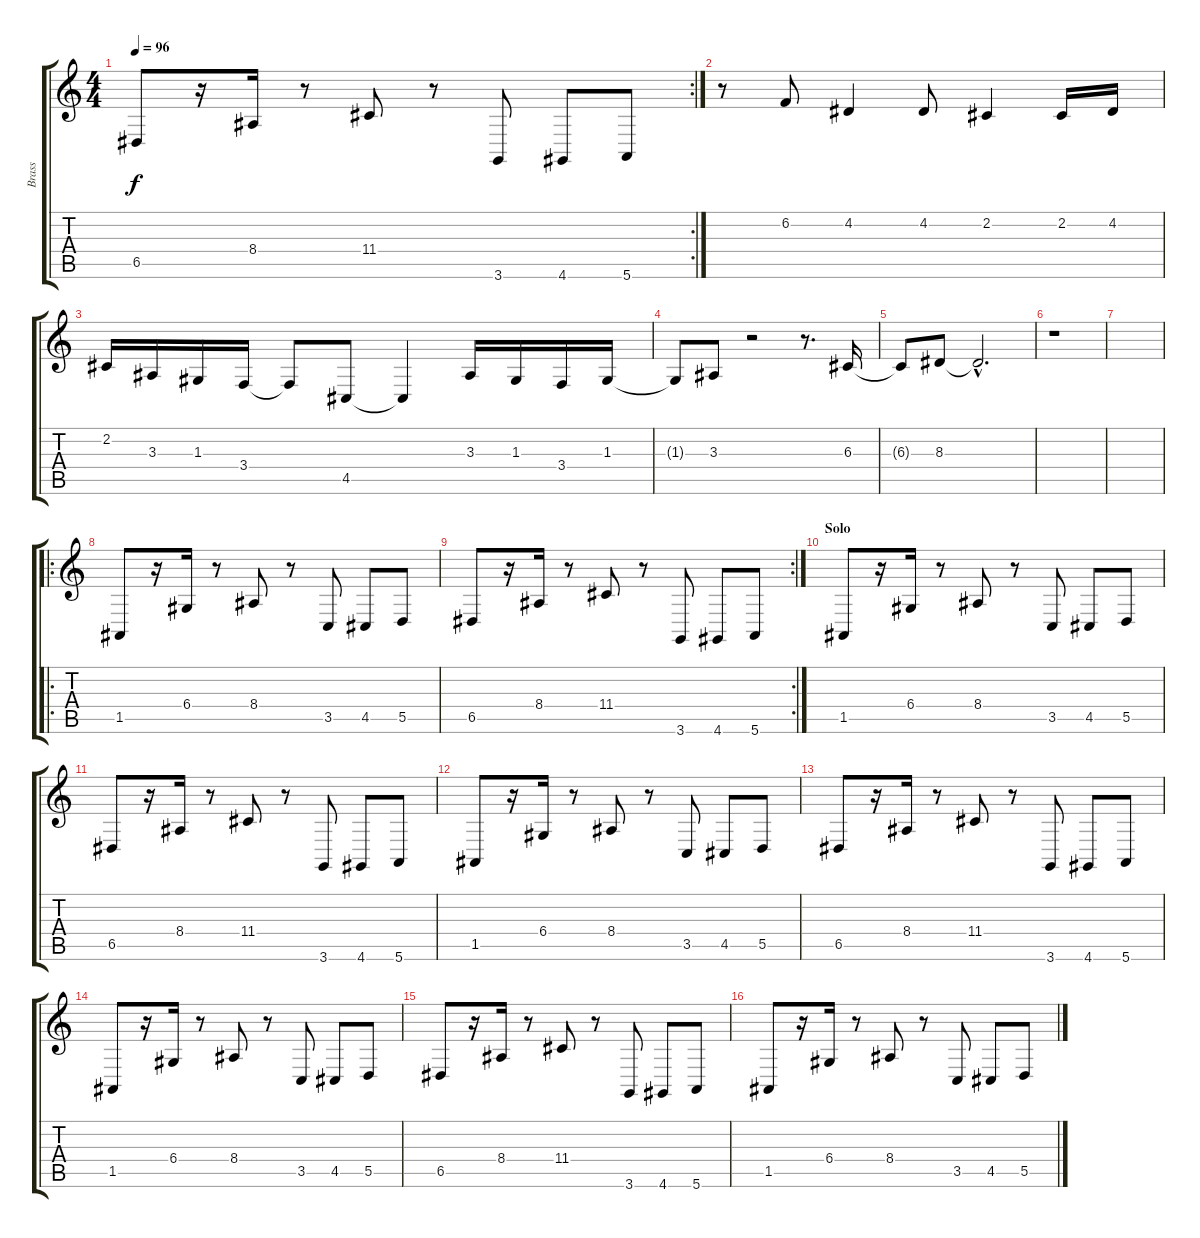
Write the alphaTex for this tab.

\track ("Brass" "Brass") {instrument brasssection}
\staff {score tabs}
\tuning (E4 B3 G3 D3 A2 E2) {hide}
\rc 2
\ts (4 4)
\tempo 96
\clef g2
\ks c
6.5.8{dy f} r.16 8.4.16 r.8 11.4.8 r.8 3.6.8 4.6.8 5.6.8 |
r.8{volume 6} 6.2.8 4.2.4 4.2.8 2.2.4 2.2.16 4.2.16 |
2.2.16 3.3.16 1.3.16 3.4.16 3.4{t}.8 4.5.8 4.5{t}.4 3.3.16 1.3.16 3.4.16 1.3.16 |
1.3{t}.8 3.3.8 r.2 r.8{d} 6.3.16 |
6.3{t}.8 8.3.8 8.3{hac t}.2{d} |
r.1 |
|
\ro
1.5.8 r.16 6.4.16 r.8 8.4.8 r.8 3.5.8 4.5.8 5.5.8 |
\rc 2
6.5.8 r.16 8.4.16 r.8 11.4.8 r.8 3.6.8 4.6.8 5.6.8 |
\section ("" "Solo")
1.5.8{volume 6} r.16 6.4.16 r.8 8.4.8 r.8 3.5.8 4.5.8 5.5.8 |
6.5.8 r.16 8.4.16 r.8 11.4.8 r.8 3.6.8 4.6.8 5.6.8 |
1.5.8 r.16 6.4.16 r.8 8.4.8 r.8 3.5.8 4.5.8 5.5.8 |
6.5.8 r.16 8.4.16 r.8 11.4.8 r.8 3.6.8 4.6.8 5.6.8 |
1.5.8 r.16 6.4.16 r.8 8.4.8 r.8 3.5.8 4.5.8 5.5.8 |
6.5.8 r.16 8.4.16 r.8 11.4.8 r.8 3.6.8 4.6.8 5.6.8 |
1.5.8 r.16 6.4.16 r.8 8.4.8 r.8 3.5.8 4.5.8 5.5.8
